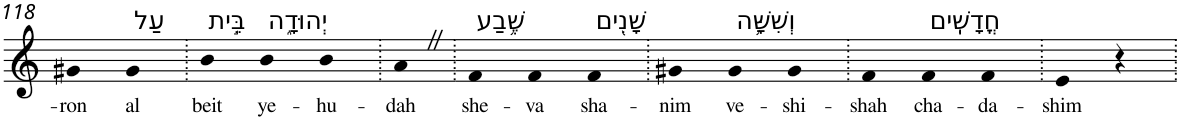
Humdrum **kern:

**kern	**text
*part1	*part1
*staff1	*staff1
*I"Piano	*
*I'Pno	*
!!LO:PB:g=z
*clefG2	*
*k[]	*
=118	=118
!	!LO:LY:b
4g#X	-ron
!LO:TX:a:t=עַל	!
!	!LO:LY:b
4g#	al
=119.	=119.
!LO:TX:a:t=בֵּ֣ית	!
!	!LO:LY:b
4b	beit
!LO:TX:a:t=יְהוּדָ֑ה	!
!	!LO:LY:b
4b	ye-
!	!LO:LY:b
4b	-hu-
=120.	=120.
!	!LO:LY:b
4aZ	-dah
=121.	=121.
!LO:TX:a:t=שֶׁ֥בַע	!
!	!LO:LY:b
4f	she-
!	!LO:LY:b
4f	-va
!LO:TX:a:t=שָׁנִ֖ים	!
!	!LO:LY:b
4f	sha-
=122.	=122.
!	!LO:LY:b
4g#X	-nim
!LO:TX:a:t=וְשִׁשָּׁ֥ה	!
!	!LO:LY:b
4g#	ve-
!	!LO:LY:b
4g#	-shi-
=123.	=123.
!	!LO:LY:b
4f	-shah
!LO:TX:a:t=חֳדָשִֽׁים	!
!	!LO:LY:b
4f	cha-
!	!LO:LY:b
4f	-da-
=124.	=124.
!	!LO:LY:b
4e	-shim
4r	.
=.	=.
*-	*-
